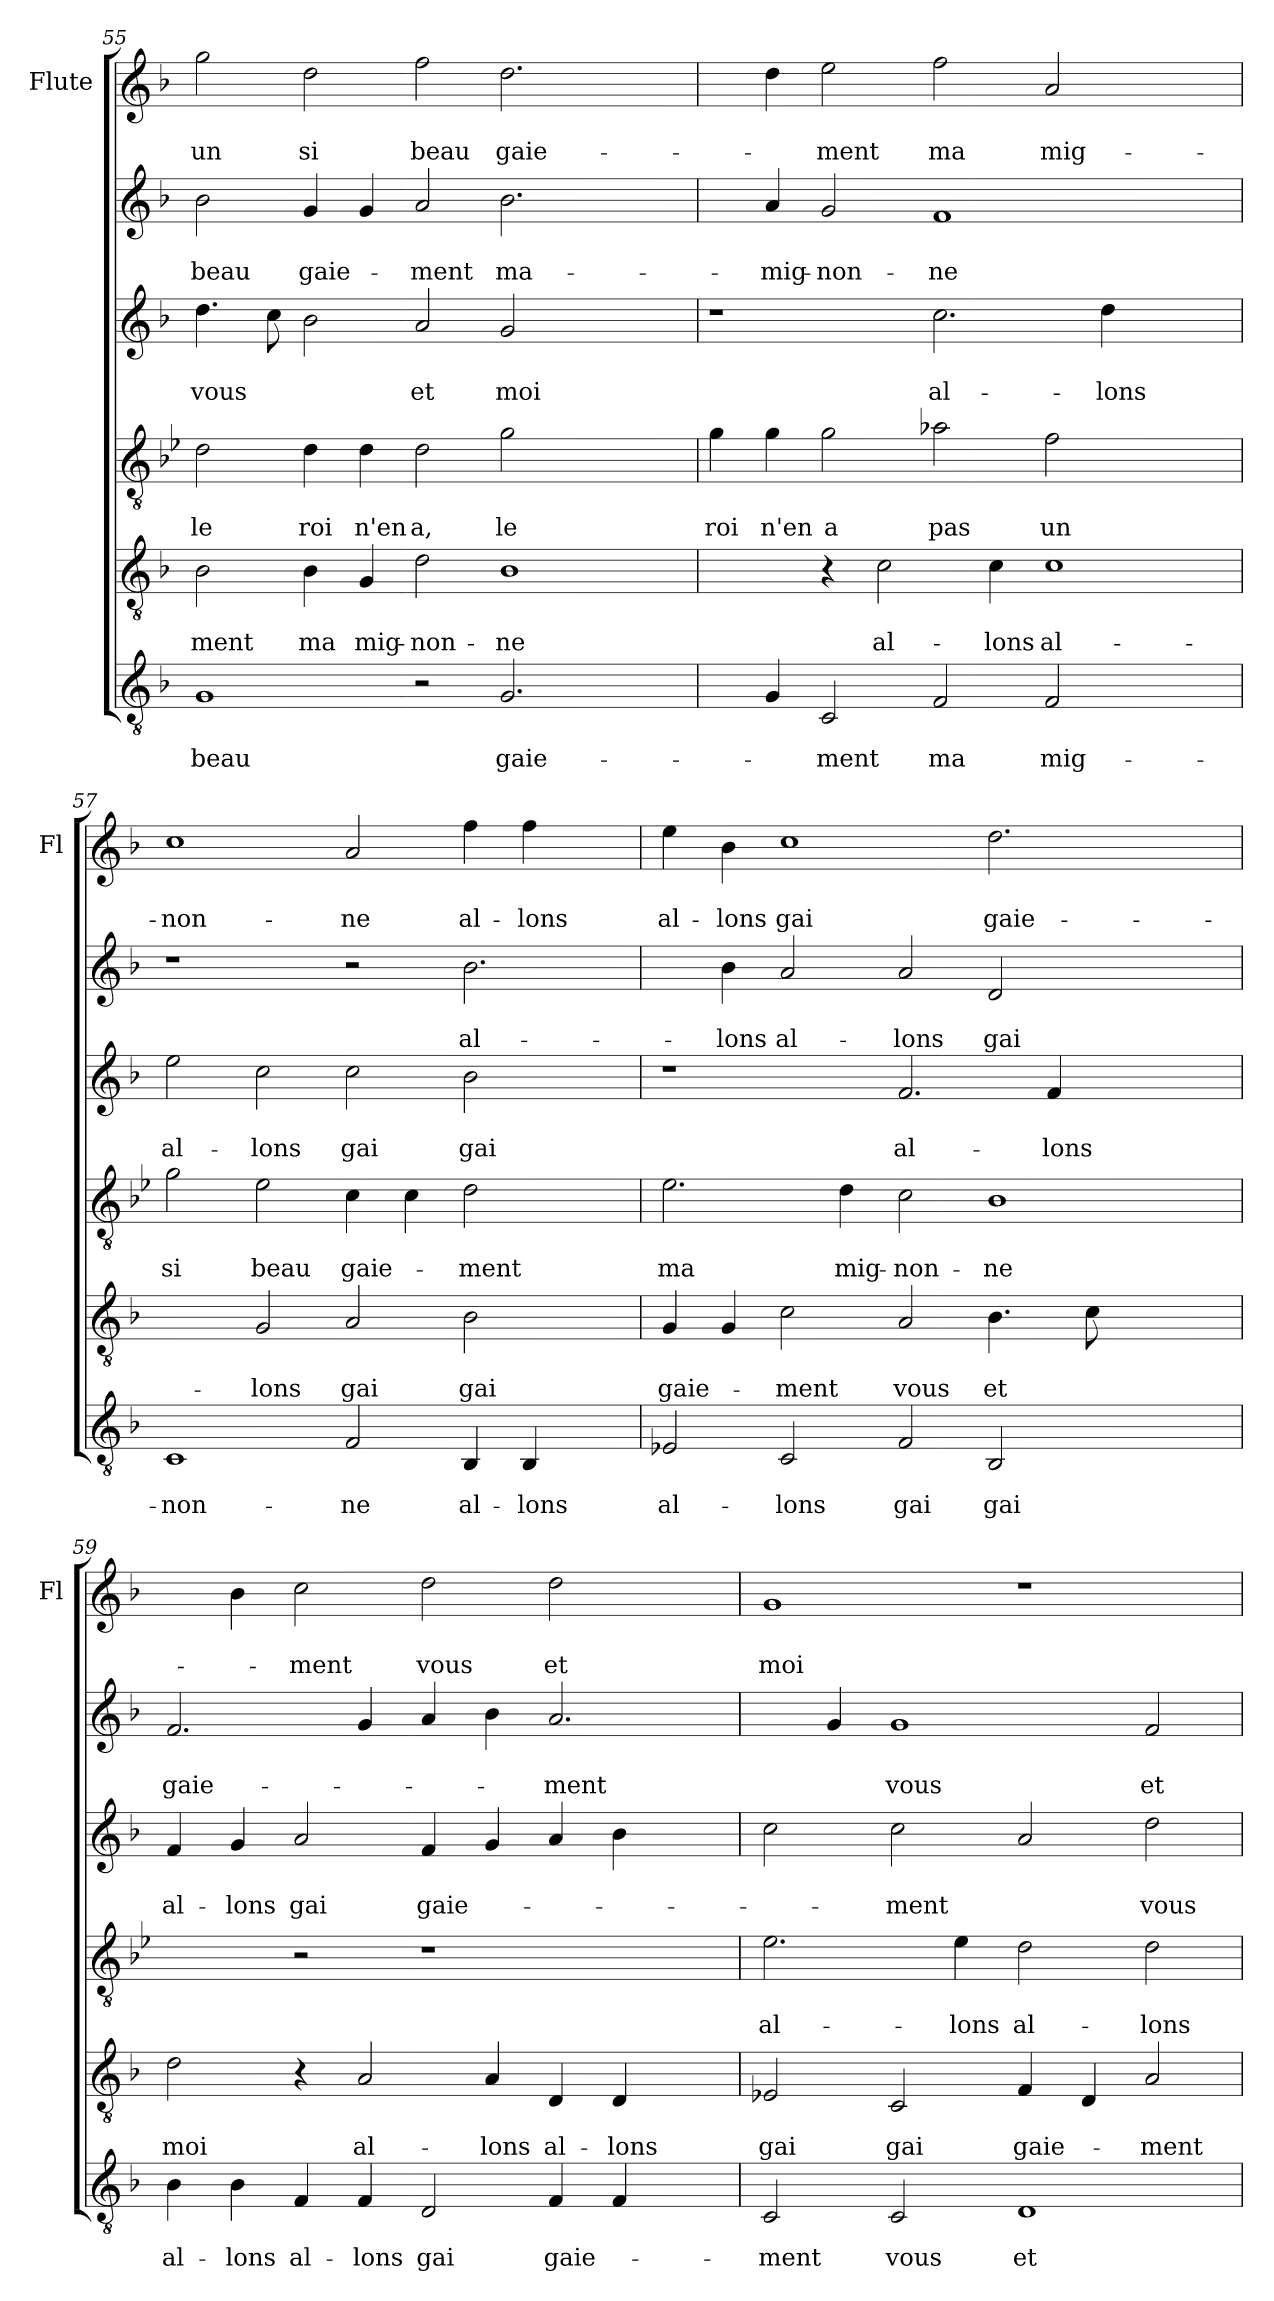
**kern	**text	**text	**kern	**text	**text	**kern	**text	**text	**kern	**text	**text	**kern	**text	**text	**kern	**text	**text
*part6	*part6	*part6	*part5	*part5	*part5	*part4	*part4	*part4	*part3	*part3	*part3	*part2	*part2	*part2	*part1	*part1	*part1
*staff6	*staff6	*staff6	*staff5	*staff5	*staff5	*staff4	*staff4	*staff4	*staff3	*staff3	*staff3	*staff2	*staff2	*staff2	*staff1	*staff1	*staff1
*	*	*	*	*	*	*	*	*	*	*	*	*	*	*	*I"Flute	*	*
*	*	*	*	*	*	*	*	*	*	*	*	*	*	*	*I'Fl	*	*
!!LO:LB:g=z
*clefGv2	*	*	*clefGv2	*	*	*clefGv2	*	*	*clefG2	*	*	*clefG2	*	*	*clefG2	*	*
*k[b-]	*	*	*k[b-]	*	*	*k[b-e-]	*	*	*k[b-]	*	*	*k[b-]	*	*	*k[b-]	*	*
*F:	*	*	*F:	*	*	*B-:	*	*	*F:	*	*	*F:	*	*	*F:	*	*
=55	=55	=55	=55	=55	=55	=55	=55	=55	=55	=55	=55	=55	=55	=55	=55	=55	=55
!	!	!LO:LY:b	!	!	!LO:LY:b	!	!	!LO:LY:b	!	!	!LO:LY:b	!	!	!LO:LY:b	!	!	!LO:LY:b
1G	.	beau	2B-\	.	-ment	2d\	.	le	4.dd\	.	vous	2b-\	.	beau	2gg\	.	un
.	.	.	.	.	.	.	.	.	8cc\	.	.	.	.	.	.	.	.
!	!	!	!	!	!LO:LY:b	!	!	!LO:LY:b	!	!	!	!	!	!LO:LY:b	!	!	!LO:LY:b
.	.	.	4B-\	.	ma	4d\	.	roi	2b-\	.	.	4g/	.	gaie-	2dd\	.	si
!	!	!	!	!	!LO:LY:b	!	!	!LO:LY:b	!	!	!	!	!	!	!	!	!
.	.	.	4G/	.	mig-	4d\	.	n'en	.	.	.	4g/	.	.	.	.	.
!	!	!	!	!	!LO:LY:b	!	!	!LO:LY:b	!	!	!LO:LY:b	!	!	!LO:LY:b	!	!	!LO:LY:b
2r	.	.	2d\	.	-non-	2d\	.	a,	2a/	.	et	2a/	.	-ment	2ff\	.	beau
!	!	!LO:LY:b	!	!	!LO:LY:b	!	!	!LO:LY:b	!	!	!LO:LY:b	!	!	!LO:LY:b	!	!	!LO:LY:b
2.G/	.	gaie-	1B-	.	-ne	2g\	.	le	2g/	.	moi	2.b-\	.	ma-	2.dd\	.	gaie-
.	.	.	.	.	.	2ryy	.	.	2ryy	.	.	.	.	.	.	.	.
4ryy	.	.	.	.	.	.	.	.	.	.	.	4ryy	.	.	4ryy	.	.
=56	=56	=56	=56	=56	=56	=56	=56	=56	=56	=56	=56	=56	=56	=56	=56	=56	=56
!	!	!	!	!	!	!	!	!LO:LY:b	!	!	!	!	!	!	!	!	!
4G/yy	.	.	2B-\yy	.	.	4g\	.	roi	1r	.	.	4b-\yy	.	.	4dd\yy	.	.
!	!	!	!	!	!	!	!	!LO:LY:b	!	!	!	!	!	!LO:LY:b	!	!	!
4G/	.	.	.	.	.	4g\	.	n'en	.	.	.	4a/	.	-mig-	4dd\	.	.
!	!	!LO:LY:b	!	!	!	!	!	!LO:LY:b	!	!	!	!	!	!LO:LY:b	!	!	!LO:LY:b
2C/	.	-ment	4r	.	.	2g\	.	a	.	.	.	2g/	.	-non-	2ee\	.	-ment
!	!	!	!	!	!LO:LY:b	!	!	!	!	!	!	!	!	!	!	!	!
.	.	.	2c\	.	al-	.	.	.	.	.	.	.	.	.	.	.	.
!	!	!LO:LY:b	!	!	!	!	!	!LO:LY:b	!	!	!LO:LY:b	!	!	!LO:LY:b	!	!	!LO:LY:b
2F/	.	ma	.	.	.	2a-X\	.	pas	2.cc\	.	al-	1f	.	-ne	2ff\	.	ma
!	!	!	!	!	!LO:LY:b	!	!	!	!	!	!	!	!	!	!	!	!
.	.	.	4c\	.	-lons	.	.	.	.	.	.	.	.	.	.	.	.
!	!	!LO:LY:b	!	!	!LO:LY:b	!	!	!LO:LY:b	!	!	!	!	!	!	!	!	!LO:LY:b
2F/	.	mig-	1c	.	al-	2f\	.	un	.	.	.	.	.	.	2a/	.	mig-
!	!	!	!	!	!	!	!	!	!	!	!LO:LY:b	!	!	!	!	!	!
.	.	.	.	.	.	.	.	.	4dd\	.	-lons	.	.	.	.	.	.
2ryy	.	.	.	.	.	2ryy	.	.	2ryy	.	.	2ryy	.	.	2ryy	.	.
=57	=57	=57	=57	=57	=57	=57	=57	=57	=57	=57	=57	=57	=57	=57	=57	=57	=57
!	!	!LO:LY:b	!	!	!	!	!	!LO:LY:b	!	!	!LO:LY:b	!	!	!	!	!	!LO:LY:b
1C	.	-non-	2c\yy	.	.	2g\	.	si	2ee\	.	al-	1r	.	.	1cc	.	-non-
!	!	!	!	!	!LO:LY:b	!	!	!LO:LY:b	!	!	!LO:LY:b	!	!	!	!	!	!
.	.	.	2G/	.	-lons	2e-\	.	beau	2cc\	.	-lons	.	.	.	.	.	.
!	!	!LO:LY:b	!	!	!LO:LY:b	!	!	!LO:LY:b	!	!	!LO:LY:b	!	!	!	!	!	!LO:LY:b
2F/	.	-ne	2A/	.	gai	4c\	.	gaie-	2cc\	.	gai	2r	.	.	2a/	.	-ne
.	.	.	.	.	.	4c\	.	.	.	.	.	.	.	.	.	.	.
!	!	!LO:LY:b	!	!	!LO:LY:b	!	!	!LO:LY:b	!	!	!LO:LY:b	!	!	!LO:LY:b	!	!	!LO:LY:b
4BB-/	.	al-	2B-\	.	gai	2d\	.	-ment	2b-\	.	gai	2.b-\	.	al-	4ff\	.	al-
!	!	!LO:LY:b	!	!	!	!	!	!	!	!	!	!	!	!	!	!	!LO:LY:b
4BB-/	.	-lons	.	.	.	.	.	.	.	.	.	.	.	.	4ff\	.	-lons
4ryy	.	.	4ryy	.	.	4ryy	.	.	4ryy	.	.	.	.	.	4ryy	.	.
=58	=58	=58	=58	=58	=58	=58	=58	=58	=58	=58	=58	=58	=58	=58	=58	=58	=58
!	!	!LO:LY:b	!	!	!LO:LY:b	!	!	!LO:LY:b	!	!	!	!	!	!	!	!	!LO:LY:b
2E-X/	.	al-	4G/	.	gaie-	2.e-\	.	ma	1r	.	.	4b-\yy	.	.	4ee\	.	al-
!	!	!	!	!	!	!	!	!	!	!	!	!	!	!LO:LY:b	!	!	!LO:LY:b
.	.	.	4G/	.	.	.	.	.	.	.	.	4b-\	.	-lons	4b-\	.	-lons
!	!	!LO:LY:b	!	!	!LO:LY:b	!	!	!	!	!	!	!	!	!LO:LY:b	!	!	!LO:LY:b
2C/	.	-lons	2c\	.	-ment	.	.	.	.	.	.	2a/	.	al-	1cc	.	gai
!	!	!	!	!	!	!	!	!LO:LY:b	!	!	!	!	!	!	!	!	!
.	.	.	.	.	.	4d\	.	mig-	.	.	.	.	.	.	.	.	.
!	!	!LO:LY:b	!	!	!LO:LY:b	!	!	!LO:LY:b	!	!	!LO:LY:b	!	!	!LO:LY:b	!	!	!
2F/	.	gai	2A/	.	vous	2c\	.	-non-	2.f/	.	al-	2a/	.	-lons	.	.	.
!	!	!LO:LY:b	!	!	!LO:LY:b	!	!	!LO:LY:b	!	!	!	!	!	!LO:LY:b	!	!	!LO:LY:b
2BB-/	.	gai	4.B-\	.	et	1B-	.	-ne	.	.	.	2d/	.	gai	2.dd\	.	gaie-
!	!	!	!	!	!	!	!	!	!	!	!LO:LY:b	!	!	!	!	!	!
.	.	.	.	.	.	.	.	.	4f/	.	-lons	.	.	.	.	.	.
.	.	.	8c\	.	.	.	.	.	.	.	.	.	.	.	.	.	.
2ryy	.	.	2ryy	.	.	.	.	.	2ryy	.	.	2ryy	.	.	.	.	.
.	.	.	.	.	.	.	.	.	.	.	.	.	.	.	4ryy	.	.
!!LO:PB:g=z
=59	=59	=59	=59	=59	=59	=59	=59	=59	=59	=59	=59	=59	=59	=59	=59	=59	=59
!	!	!LO:LY:b	!	!	!LO:LY:b	!	!	!	!	!	!LO:LY:b	!	!	!LO:LY:b	!	!	!
4B-\	.	al-	2d\	.	moi	2B-\yy	.	.	4f/	.	al-	2.f/	.	gaie-	4dd\yy	.	.
!	!	!LO:LY:b	!	!	!	!	!	!	!	!	!LO:LY:b	!	!	!	!	!	!
4B-\	.	-lons	.	.	.	.	.	.	4g/	.	-lons	.	.	.	4b-\	.	.
!	!	!LO:LY:b	!	!	!	!	!	!	!	!	!LO:LY:b	!	!	!	!	!	!LO:LY:b
4F/	.	al-	4r	.	.	2r	.	.	2a/	.	gai	.	.	.	2cc\	.	-ment
!	!	!LO:LY:b	!	!	!LO:LY:b	!	!	!	!	!	!	!	!	!	!	!	!
4F/	.	-lons	2A/	.	al-	.	.	.	.	.	.	4g/	.	.	.	.	.
!	!	!LO:LY:b	!	!	!	!	!	!	!	!	!LO:LY:b	!	!	!	!	!	!LO:LY:b
2D/	.	gai	.	.	.	1r	.	.	4f/	.	gaie-	4a/	.	.	2dd\	.	vous
!	!	!	!	!	!LO:LY:b	!	!	!	!	!	!	!	!	!	!	!	!
.	.	.	4A/	.	-lons	.	.	.	4g/	.	.	4b-\	.	.	.	.	.
!	!	!LO:LY:b	!	!	!LO:LY:b	!	!	!	!	!	!	!	!	!LO:LY:b	!	!	!LO:LY:b
4F/	.	gaie-	4D/	.	al-	.	.	.	4a/	.	.	2.a/	.	-ment	2dd\	.	et
!	!	!	!	!	!LO:LY:b	!	!	!	!	!	!	!	!	!	!	!	!
4F/	.	.	4D/	.	-lons	.	.	.	4b-\	.	.	.	.	.	.	.	.
4ryy	.	.	4ryy	.	.	4ryy	.	.	4ryy	.	.	.	.	.	4ryy	.	.
=60	=60	=60	=60	=60	=60	=60	=60	=60	=60	=60	=60	=60	=60	=60	=60	=60	=60
!	!	!LO:LY:b	!	!	!LO:LY:b	!	!	!LO:LY:b	!	!	!	!	!	!	!	!	!LO:LY:b
2C/	.	-ment	2E-X/	.	gai	2.e-\	.	al-	2cc\	.	.	4a/yy	.	.	1g	.	moi
.	.	.	.	.	.	.	.	.	.	.	.	4g/	.	.	.	.	.
!	!	!LO:LY:b	!	!	!LO:LY:b	!	!	!	!	!	!LO:LY:b	!	!	!LO:LY:b	!	!	!
2C/	.	vous	2C/	.	gai	.	.	.	2cc\	.	-ment	1g	.	vous	.	.	.
!	!	!	!	!	!	!	!	!LO:LY:b	!	!	!	!	!	!	!	!	!
.	.	.	.	.	.	4e-\	.	-lons	.	.	.	.	.	.	.	.	.
!	!	!LO:LY:b	!	!	!LO:LY:b	!	!	!LO:LY:b	!	!	!	!	!	!	!	!	!
1D	.	et	4F/	.	gaie-	2d\	.	al-	2a/	.	.	.	.	.	1r	.	.
.	.	.	4D/	.	.	.	.	.	.	.	.	.	.	.	.	.	.
!	!	!	!	!	!LO:LY:b	!	!	!LO:LY:b	!	!	!LO:LY:b	!	!	!LO:LY:b	!	!	!
.	.	.	2A/	.	-ment	2d\	.	-lons	2dd\	.	vous	2f/	.	et	.	.	.
=	=	=	=	=	=	=	=	=	=	=	=	=	=	=	=	=	=
*-	*-	*-	*-	*-	*-	*-	*-	*-	*-	*-	*-	*-	*-	*-	*-	*-	*-
